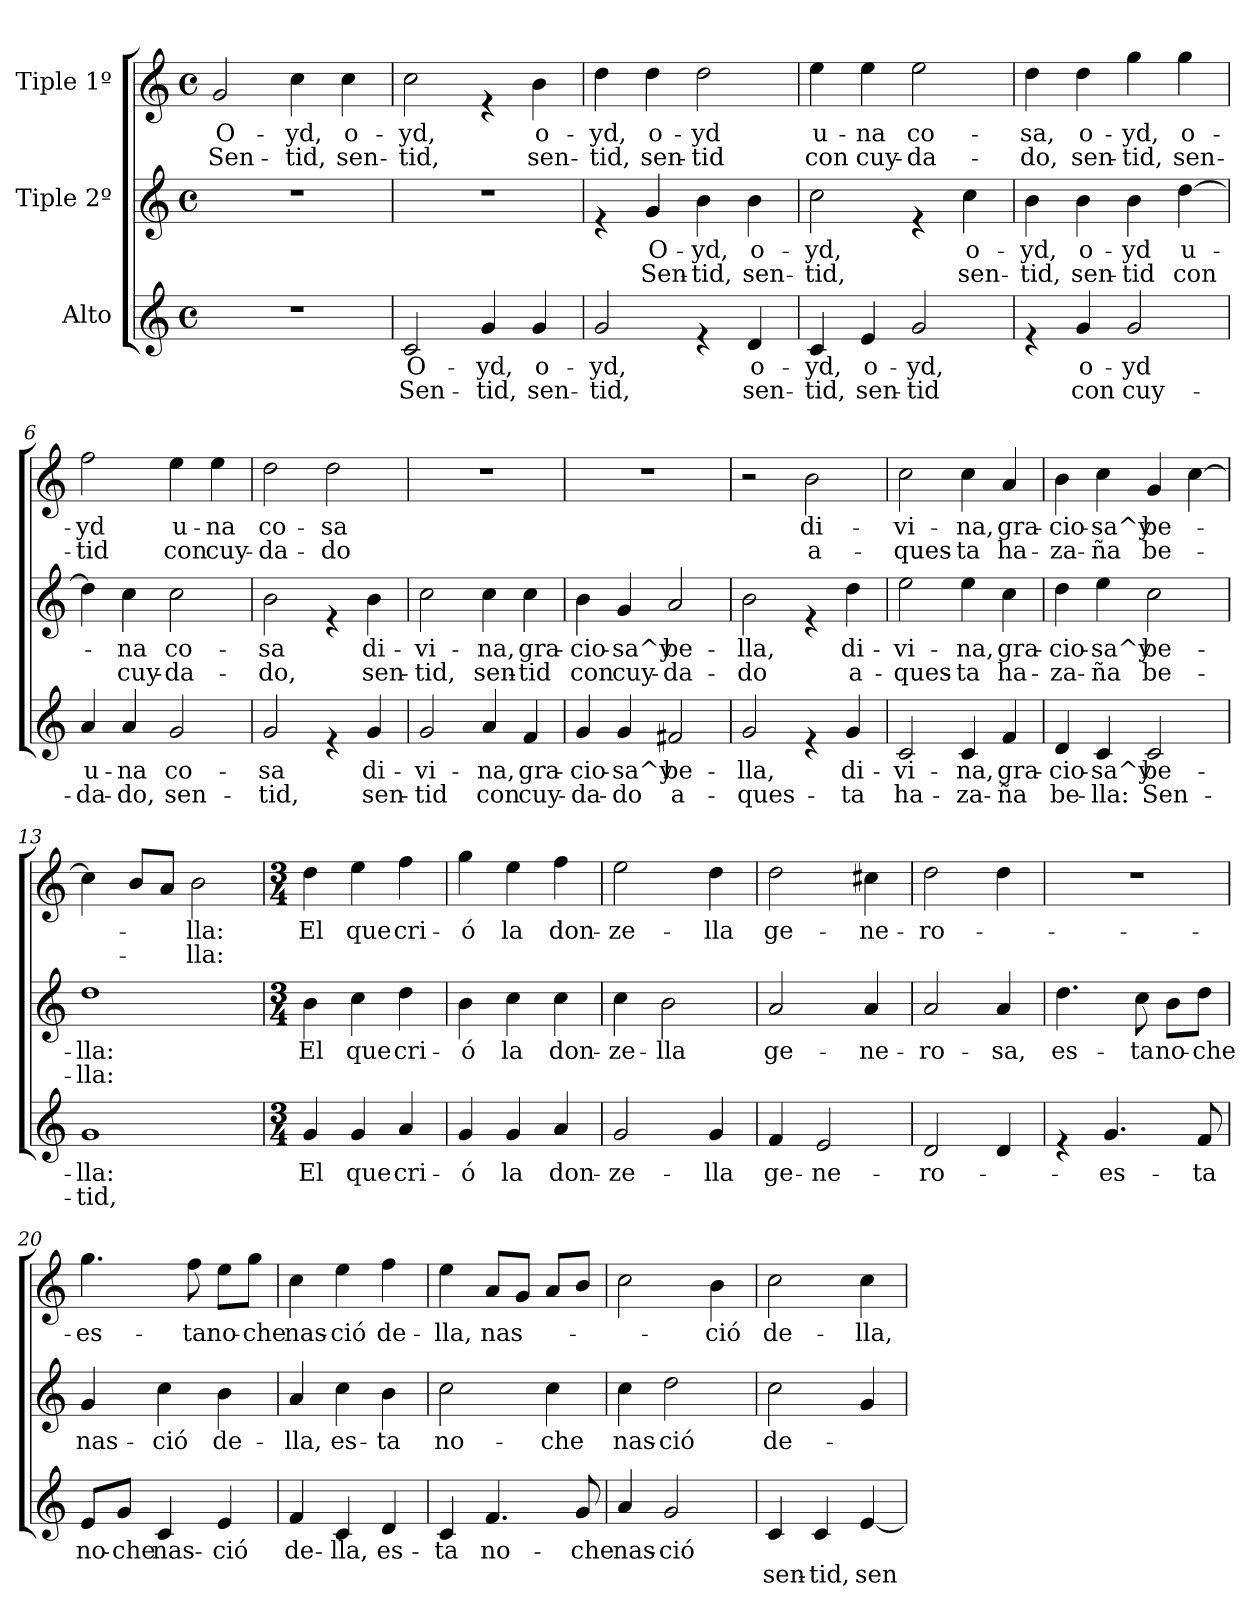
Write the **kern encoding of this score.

**kern	**text	**text	**kern	**text	**text	**kern	**text	**text
*part3	*part3	*part3	*part2	*part2	*part2	*part1	*part1	*part1
*staff3	*staff3	*staff3	*staff2	*staff2	*staff2	*staff1	*staff1	*staff1
*I"Alto	*	*	*I"Tiple 2º	*	*	*I"Tiple 1º	*	*
*clefG2	*	*	*clefG2	*	*	*clefG2	*	*
*k[]	*	*	*k[]	*	*	*k[]	*	*
*C:	*	*	*C:	*	*	*C:	*	*
*M4/4	*	*	*M4/4	*	*	*M4/4	*	*
*met(c)	*	*	*met(c)	*	*	*met(c)	*	*
=1	=1	=1	=1	=1	=1	=1	=1	=1
!	!	!	!	!	!	!	!LO:LY:b	!LO:LY:b
1r	.	.	1r	.	.	2g/	O-	Sen-
!	!	!	!	!	!	!	!LO:LY:b	!LO:LY:b
.	.	.	.	.	.	4cc\	-yd,	-tid,
!	!	!	!	!	!	!	!LO:LY:b	!LO:LY:b
.	.	.	.	.	.	4cc\	o-	sen-
=2	=2	=2	=2	=2	=2	=2	=2	=2
!	!LO:LY:b	!LO:LY:b	!	!	!	!	!LO:LY:b	!LO:LY:b
2c/	O-	Sen-	1r	.	.	2cc\	-yd,	-tid,
!	!LO:LY:b	!LO:LY:b	!	!	!	!	!	!
4g/	-yd,	-tid,	.	.	.	4re	.	.
!	!LO:LY:b	!LO:LY:b	!	!	!	!	!LO:LY:b	!LO:LY:b
4g/	o-	sen-	.	.	.	4b\	o-	sen-
=3	=3	=3	=3	=3	=3	=3	=3	=3
!	!LO:LY:b	!LO:LY:b	!	!	!	!	!LO:LY:b	!LO:LY:b
2g/	-yd,	-tid,	4re	.	.	4dd\	-yd,	-tid,
!	!	!	!	!LO:LY:b	!LO:LY:b	!	!LO:LY:b	!LO:LY:b
.	.	.	4g/	O-	Sen-	4dd\	o-	sen-
!	!	!	!	!LO:LY:b	!LO:LY:b	!	!LO:LY:b	!LO:LY:b
4re	.	.	4b\	-yd,	-tid,	2dd\	-yd	-tid
!	!LO:LY:b	!LO:LY:b	!	!LO:LY:b	!LO:LY:b	!	!	!
4d/	o-	sen-	4b\	o-	sen-	.	.	.
=4	=4	=4	=4	=4	=4	=4	=4	=4
!	!LO:LY:b	!LO:LY:b	!	!LO:LY:b	!LO:LY:b	!	!LO:LY:b	!LO:LY:b
4c/	-yd,	-tid,	2cc\	-yd,	-tid,	4ee\	u-	con
!	!LO:LY:b	!LO:LY:b	!	!	!	!	!LO:LY:b	!LO:LY:b
4e/	o-	sen-	.	.	.	4ee\	-na	cuy-
!	!LO:LY:b	!LO:LY:b	!	!	!	!	!LO:LY:b	!LO:LY:b
2g/	-yd,	-tid	4re	.	.	2ee\	co-	-da-
!	!	!	!	!LO:LY:b	!LO:LY:b	!	!	!
.	.	.	4cc\	o-	sen-	.	.	.
=5	=5	=5	=5	=5	=5	=5	=5	=5
!	!	!	!	!LO:LY:b	!LO:LY:b	!	!LO:LY:b	!LO:LY:b
4re	.	.	4b\	-yd,	-tid,	4dd\	-sa,	-do,
!	!LO:LY:b	!LO:LY:b	!	!LO:LY:b	!LO:LY:b	!	!LO:LY:b	!LO:LY:b
4g/	o-	con	4b\	o-	sen-	4dd\	o-	sen-
!	!LO:LY:b	!LO:LY:b	!	!LO:LY:b	!LO:LY:b	!	!LO:LY:b	!LO:LY:b
2g/	-yd	cuy-	4b\	-yd	-tid	4gg\	-yd,	-tid,
!	!	!	!	!LO:LY:b	!LO:LY:b	!	!LO:LY:b	!LO:LY:b
.	.	.	[>4dd\	u-	con	4gg\	o-	sen-
!!LO:LB:g=z
=6	=6	=6	=6	=6	=6	=6	=6	=6
!	!LO:LY:b	!LO:LY:b	!	!	!	!	!LO:LY:b	!LO:LY:b
4a/	u-	-da-	4dd\]	.	.	2ff\	-yd	-tid
!	!LO:LY:b	!LO:LY:b	!	!LO:LY:b	!LO:LY:b	!	!	!
4a/	-na	-do,	4cc\	-na	cuy-	.	.	.
!	!LO:LY:b	!LO:LY:b	!	!LO:LY:b	!LO:LY:b	!	!LO:LY:b	!LO:LY:b
2g/	co-	sen-	2cc\	co-	-da-	4ee\	u-	con
!	!	!	!	!	!	!	!LO:LY:b	!LO:LY:b
.	.	.	.	.	.	4ee\	-na	cuy-
=7	=7	=7	=7	=7	=7	=7	=7	=7
!	!LO:LY:b	!LO:LY:b	!	!LO:LY:b	!LO:LY:b	!	!LO:LY:b	!LO:LY:b
2g/	-sa	-tid,	2b\	-sa	-do,	2dd\	co-	-da-
!	!	!	!	!	!	!	!LO:LY:b	!LO:LY:b
4re	.	.	4re	.	.	2dd\	-sa	-do
!	!LO:LY:b	!LO:LY:b	!	!LO:LY:b	!LO:LY:b	!	!	!
4g/	di-	sen-	4b\	di-	sen-	.	.	.
=8	=8	=8	=8	=8	=8	=8	=8	=8
!	!LO:LY:b	!LO:LY:b	!	!LO:LY:b	!LO:LY:b	!	!	!
2g/	-vi-	-tid	2cc\	-vi-	-tid,	1r	.	.
!	!LO:LY:b	!LO:LY:b	!	!LO:LY:b	!LO:LY:b	!	!	!
4a/	-na,	con	4cc\	-na,	sen-	.	.	.
!	!LO:LY:b	!LO:LY:b	!	!LO:LY:b	!LO:LY:b	!	!	!
4f/	gra-	cuy-	4cc\	gra-	-tid	.	.	.
=9	=9	=9	=9	=9	=9	=9	=9	=9
!	!LO:LY:b	!LO:LY:b	!	!LO:LY:b	!LO:LY:b	!	!	!
4g/	-cio-	-da-	4b\	-cio-	con	1r	.	.
!	!LO:LY:b	!LO:LY:b	!	!LO:LY:b	!LO:LY:b	!	!	!
4g/	-sa^y	-do	4g/	-sa^y	cuy-	.	.	.
!	!LO:LY:b	!LO:LY:b	!	!LO:LY:b	!LO:LY:b	!	!	!
2f#X/	be-	a-	2a/	be-	-da-	.	.	.
=10	=10	=10	=10	=10	=10	=10	=10	=10
!	!LO:LY:b	!LO:LY:b	!	!LO:LY:b	!LO:LY:b	!	!	!
2g/	-lla,	-ques-	2b\	-lla,	-do	2r	.	.
!	!	!	!	!	!	!	!LO:LY:b	!LO:LY:b
4re	.	.	4re	.	.	2b\	di-	a-
!	!LO:LY:b	!LO:LY:b	!	!LO:LY:b	!LO:LY:b	!	!	!
4g/	di-	-ta	4dd\	di-	a-	.	.	.
!!LO:LB:g=z
=11	=11	=11	=11	=11	=11	=11	=11	=11
!	!LO:LY:b	!LO:LY:b	!	!LO:LY:b	!LO:LY:b	!	!LO:LY:b	!LO:LY:b
2c/	-vi-	ha-	2ee\	-vi-	-ques-	2cc\	-vi-	-ques-
!	!LO:LY:b	!LO:LY:b	!	!LO:LY:b	!LO:LY:b	!	!LO:LY:b	!LO:LY:b
4c/	-na,	-za-	4ee\	-na,	-ta	4cc\	-na,	-ta
!	!LO:LY:b	!LO:LY:b	!	!LO:LY:b	!LO:LY:b	!	!LO:LY:b	!LO:LY:b
4f/	gra-	-ña	4cc\	gra-	ha-	4a/	gra-	ha-
=12	=12	=12	=12	=12	=12	=12	=12	=12
!	!LO:LY:b	!LO:LY:b	!	!LO:LY:b	!LO:LY:b	!	!LO:LY:b	!LO:LY:b
4d/	-cio-	be-	4dd\	-cio-	-za-	4b\	-cio-	-za-
!	!LO:LY:b	!LO:LY:b	!	!LO:LY:b	!LO:LY:b	!	!LO:LY:b	!LO:LY:b
4c/	-sa^y	-lla:	4ee\	-sa^y	-ña	4cc\	-sa^y	-ña
!	!LO:LY:b	!LO:LY:b	!	!LO:LY:b	!LO:LY:b	!	!LO:LY:b	!LO:LY:b
2c/	be-	Sen-	2cc\	be-	be-	4g/	be-	be-
.	.	.	.	.	.	[>4cc\	.	.
=13	=13	=13	=13	=13	=13	=13	=13	=13
!	!LO:LY:b	!LO:LY:b	!	!LO:LY:b	!LO:LY:b	!	!	!
1g	-lla:	-tid,	1dd	-lla:	-lla:	4cc\]	.	.
.	.	.	.	.	.	8b/L	.	.
.	.	.	.	.	.	8a/J	.	.
!	!	!	!	!	!	!	!LO:LY:b	!LO:LY:b
.	.	.	.	.	.	2b\	-lla:	-lla:
=14	=14	=14	=14	=14	=14	=14	=14	=14
*M3/4	*	*	*M3/4	*	*	*M3/4	*	*
!	!LO:LY:b	!	!	!LO:LY:b	!	!	!LO:LY:b	!
4g/	El	.	4b\	El	.	4dd\	El	.
!	!LO:LY:b	!	!	!LO:LY:b	!	!	!LO:LY:b	!
4g/	que	.	4cc\	que	.	4ee\	que	.
!	!LO:LY:b	!	!	!LO:LY:b	!	!	!LO:LY:b	!
4a/	cri-	.	4dd\	cri-	.	4ff\	cri-	.
=15	=15	=15	=15	=15	=15	=15	=15	=15
!	!LO:LY:b	!	!	!LO:LY:b	!	!	!LO:LY:b	!
4g/	-ó	.	4b\	-ó	.	4gg\	-ó	.
!	!LO:LY:b	!	!	!LO:LY:b	!	!	!LO:LY:b	!
4g/	la	.	4cc\	la	.	4ee\	la	.
!	!LO:LY:b	!	!	!LO:LY:b	!	!	!LO:LY:b	!
4a/	don-	.	4cc\	don-	.	4ff\	don-	.
!!LO:LB:g=z
=16	=16	=16	=16	=16	=16	=16	=16	=16
!	!LO:LY:b	!	!	!LO:LY:b	!	!	!LO:LY:b	!
2g/	-ze-	.	4cc\	-ze-	.	2ee\	-ze-	.
!	!	!	!	!LO:LY:b	!	!	!	!
.	.	.	2b\	-lla	.	.	.	.
!	!LO:LY:b	!	!	!	!	!	!LO:LY:b	!
4g/	-lla	.	.	.	.	4dd\	-lla	.
=17	=17	=17	=17	=17	=17	=17	=17	=17
!	!LO:LY:b	!	!	!LO:LY:b	!	!	!LO:LY:b	!
4f/	ge-	.	2a/	ge-	.	2dd\	ge-	.
!	!LO:LY:b	!	!	!	!	!	!	!
2e/	-ne-	.	.	.	.	.	.	.
!	!	!	!	!LO:LY:b	!	!	!LO:LY:b	!
.	.	.	4a/	-ne-	.	4cc#X\	-ne-	.
=18	=18	=18	=18	=18	=18	=18	=18	=18
!	!LO:LY:b	!	!	!LO:LY:b	!	!	!LO:LY:b	!
2d/	-ro-	.	2a/	-ro-	.	2dd\	-ro-	.
!	!	!	!	!LO:LY:b	!	!	!	!
4d/	.	.	4a/	-sa,	.	4dd\	.	.
=19	=19	=19	=19	=19	=19	=19	=19	=19
!	!	!	!	!LO:LY:b	!	!	!	!
4re	.	.	4.dd\	es-	.	2.r	.	.
!	!LO:LY:b	!	!	!	!	!	!	!
4.g/	es-	.	.	.	.	.	.	.
!	!	!	!	!LO:LY:b	!	!	!	!
.	.	.	8cc\	-ta	.	.	.	.
!	!	!	!	!LO:LY:b	!	!	!	!
.	.	.	8b\L	no-	.	.	.	.
!	!LO:LY:b	!	!	!LO:LY:b	!	!	!	!
8f/	-ta	.	8dd\J	-che	.	.	.	.
=20	=20	=20	=20	=20	=20	=20	=20	=20
!	!LO:LY:b	!	!	!LO:LY:b	!	!	!LO:LY:b	!
8e/L	no-	.	4g/	nas-	.	4.gg\	es-	.
!	!LO:LY:b	!	!	!	!	!	!	!
8g/J	-che	.	.	.	.	.	.	.
!	!LO:LY:b	!	!	!LO:LY:b	!	!	!	!
4c/	nas-	.	4cc\	-ció	.	.	.	.
!	!	!	!	!	!	!	!LO:LY:b	!
.	.	.	.	.	.	8ff\	-ta	.
!	!LO:LY:b	!	!	!LO:LY:b	!	!	!LO:LY:b	!
4e/	-ció	.	4b\	de-	.	8ee\L	no-	.
!	!	!	!	!	!	!	!LO:LY:b	!
.	.	.	.	.	.	8gg\J	-che	.
!!LO:PB:g=z
=21	=21	=21	=21	=21	=21	=21	=21	=21
!	!LO:LY:b	!	!	!LO:LY:b	!	!	!LO:LY:b	!
4f/	de-	.	4a/	-lla,	.	4cc\	nas-	.
!	!LO:LY:b	!	!	!LO:LY:b	!	!	!LO:LY:b	!
4c/	-lla,	.	4cc\	es-	.	4ee\	-ció	.
!	!LO:LY:b	!	!	!LO:LY:b	!	!	!LO:LY:b	!
4d/	es-	.	4b\	-ta	.	4ff\	de-	.
=22	=22	=22	=22	=22	=22	=22	=22	=22
!	!LO:LY:b	!	!	!LO:LY:b	!	!	!LO:LY:b	!
4c/	-ta	.	2cc\	no-	.	4ee\	-lla,	.
!	!LO:LY:b	!	!	!	!	!	!LO:LY:b	!
4.f/	no-	.	.	.	.	8a/L	nas-	.
.	.	.	.	.	.	8g/J	.	.
!	!	!	!	!LO:LY:b	!	!	!	!
.	.	.	4cc\	-che	.	8a/L	.	.
!	!LO:LY:b	!	!	!	!	!	!	!
8g/	-che	.	.	.	.	8b/J	.	.
=23	=23	=23	=23	=23	=23	=23	=23	=23
!	!LO:LY:b	!	!	!LO:LY:b	!	!	!	!
4a/	nas-	.	4cc\	nas-	.	2cc\	.	.
!	!LO:LY:b	!	!	!LO:LY:b	!	!	!	!
2g/	-ció	.	2dd\	-ció	.	.	.	.
!	!	!	!	!	!	!	!LO:LY:b	!
.	.	.	.	.	.	4b\	-ció	.
=24	=24	=24	=24	=24	=24	=24	=24	=24
!	!	!LO:LY:b	!	!LO:LY:b	!	!	!LO:LY:b	!
4c/	.	sen-	2cc\	de-	.	2cc\	de-	.
!	!	!LO:LY:b	!	!	!	!	!	!
4c/	.	-tid,	.	.	.	.	.	.
!	!	!LO:LY:b	!	!	!	!	!LO:LY:b	!
[<4e/	.	sen-	4g/	.	.	4cc\	-lla,	.
=	=	=	=	=	=	=	=	=
*-	*-	*-	*-	*-	*-	*-	*-	*-
